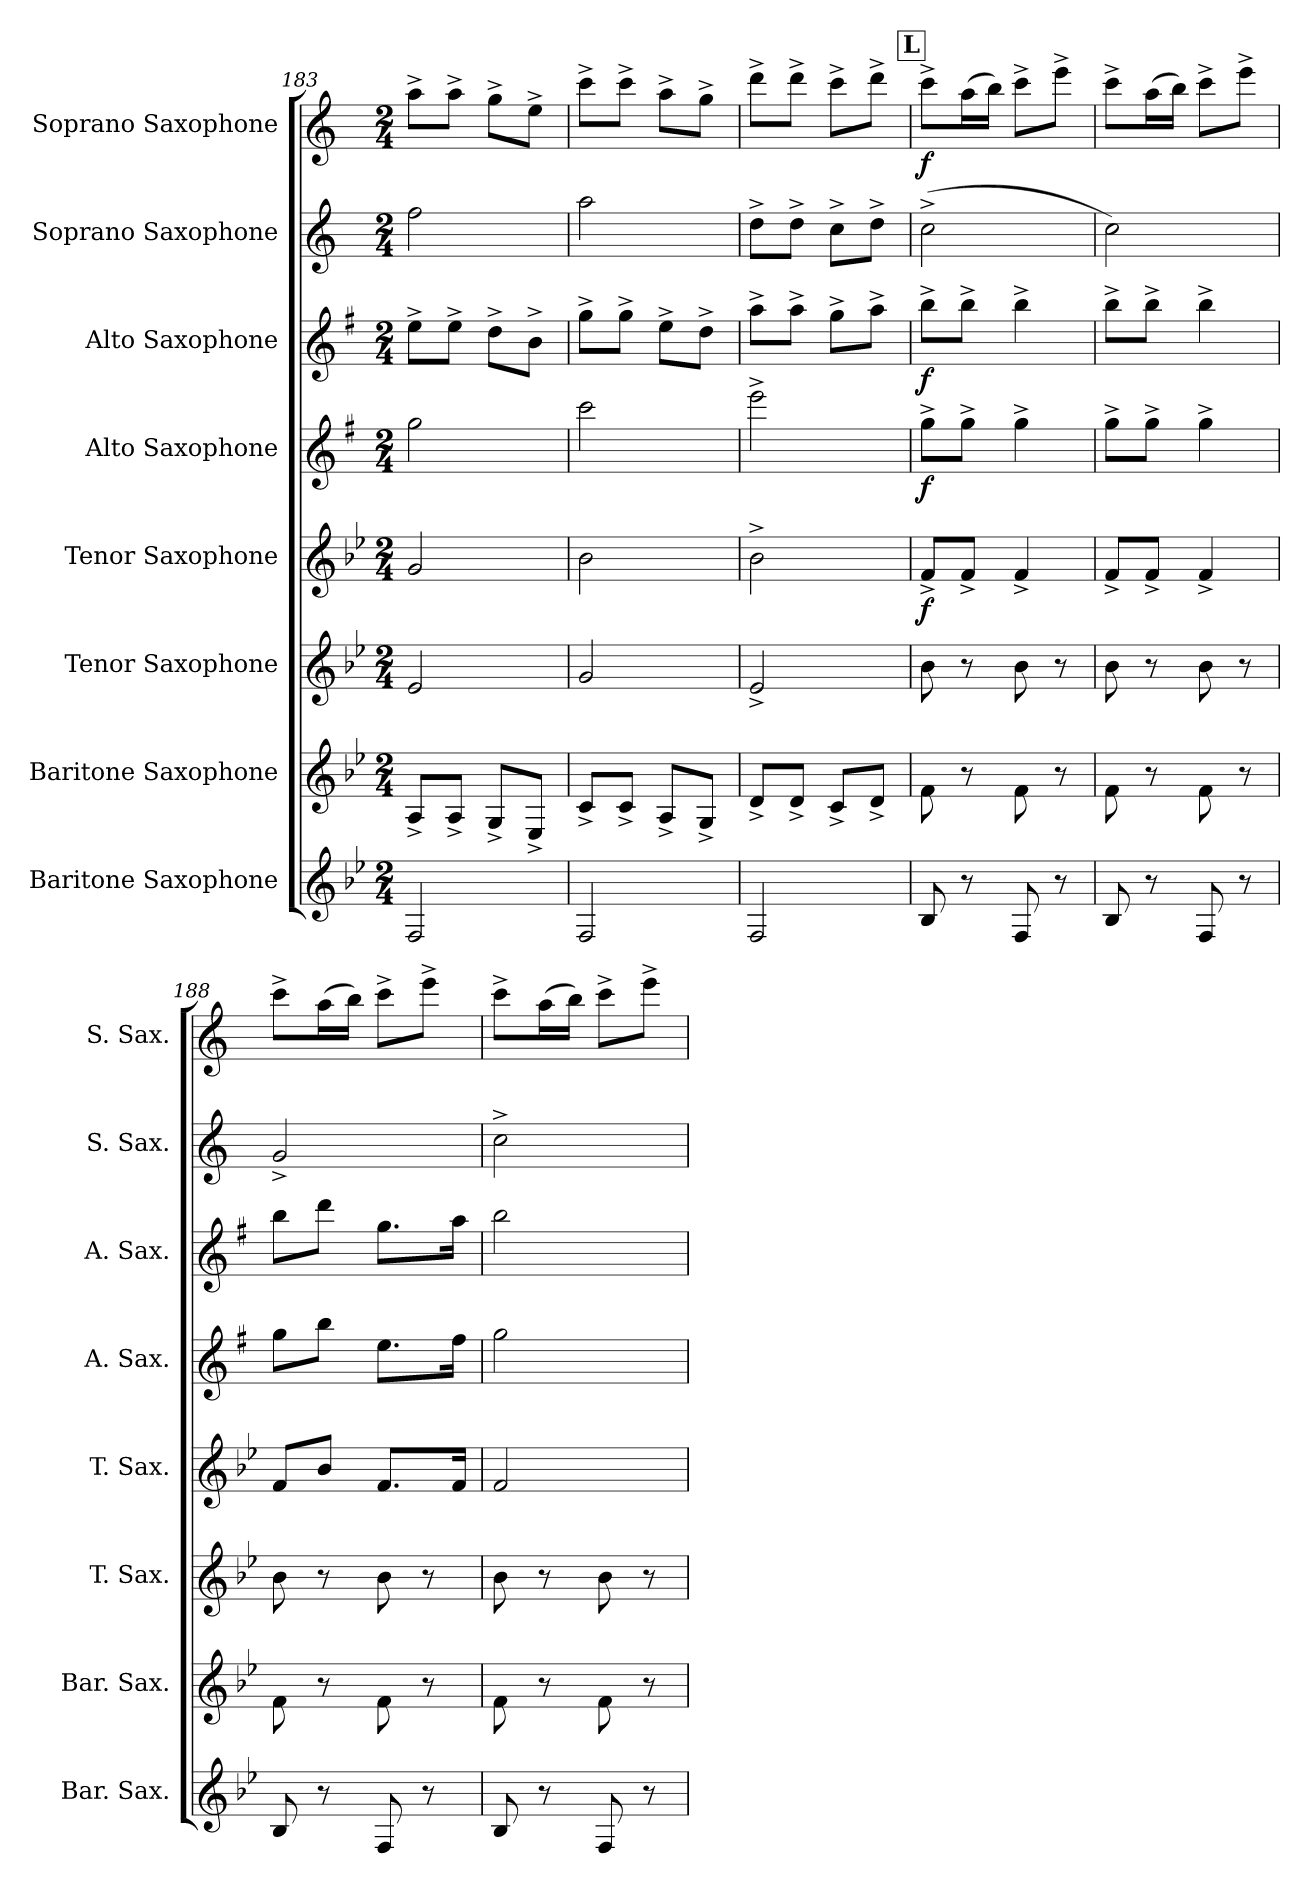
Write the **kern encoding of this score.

**kern	**kern	**kern	**kern	**dynam	**kern	**dynam	**kern	**dynam	**kern	**kern	**dynam
*part8	*part7	*part6	*part5	*part5	*part4	*part4	*part3	*part3	*part2	*part1	*part1
*staff8	*staff7	*staff6	*staff5	*staff5	*staff4	*staff4	*staff3	*staff3	*staff2	*staff1	*staff1
*I"Baritone Saxophone	*I"Baritone Saxophone	*I"Tenor Saxophone	*I"Tenor Saxophone	*	*I"Alto Saxophone	*	*I"Alto Saxophone	*	*I"Soprano Saxophone	*I"Soprano Saxophone	*
*I'Bar. Sax.	*I'Bar. Sax.	*I'T. Sax.	*I'T. Sax.	*	*I'A. Sax.	*	*I'A. Sax.	*	*I'S. Sax.	*I'S. Sax.	*
*clefG2	*clefG2	*clefG2	*clefG2	*	*clefG2	*	*clefG2	*	*clefG2	*clefG2	*
*ITrd12c21	*ITrd12c21	*ITrd8c14	*ITrd8c14	*	*ITrd5c9	*	*ITrd5c9	*	*ITrd1c2	*ITrd1c2	*
*k[b-e-]	*k[b-e-]	*k[b-e-]	*k[b-e-]	*	*k[b-e-]	*	*k[b-e-]	*	*k[b-e-]	*k[b-e-]	*
*M2/4	*M2/4	*M2/4	*M2/4	*	*M2/4	*	*M2/4	*	*M2/4	*M2/4	*
=183	=183	=183	=183	=183	=183	=183	=183	=183	=183	=183	=183
2FF/	8AA^/L	2E-/	2G/	.	2b-\	.	8g^\L	.	2ee-\	8gg^\L	.
.	8AA^/J	.	.	.	.	.	8g^\J	.	.	8gg^\J	.
.	8GG^/L	.	.	.	.	.	8f^\L	.	.	8ff^\L	.
.	8EE-^/J	.	.	.	.	.	8d^\J	.	.	8dd^\J	.
=184	=184	=184	=184	=184	=184	=184	=184	=184	=184	=184	=184
2FF/	8C^/L	2G/	2B-\	.	2ee-\	.	8b-^\L	.	2gg\	8bb-^\L	.
.	8C^/J	.	.	.	.	.	8b-^\J	.	.	8bb-^\J	.
.	8AA^/L	.	.	.	.	.	8g^\L	.	.	8gg^\L	.
.	8GG^/J	.	.	.	.	.	8f^\J	.	.	8ff^\J	.
=185	=185	=185	=185	=185	=185	=185	=185	=185	=185	=185	=185
2FF/	8D^/L	2E-^/	2B-^\	.	2gg^\	.	8cc^\L	.	8cc^\L	8ccc^\L	.
.	8D^/J	.	.	.	.	.	8cc^\J	.	8cc^\J	8ccc^\J	.
.	8C^/L	.	.	.	.	.	8b-^\L	.	8b-^\L	8bb-^\L	.
.	8D^/J	.	.	.	.	.	8cc^\J	.	8cc^\J	8ccc^\J	.
!!LO:PB:g=z
!!LO:REH:place=s1:a:B:fs=14:t=L
=186	=186	=186	=186	=186	=186	=186	=186	=186	=186	=186	=186
!	!	!	!	!LO:DY:b	!	!LO:DY:b	!	!LO:DY:b	!	!	!LO:DY:b
8BB-/	8F\	8B-\	8F^/L	f	8b-^\L	f	8dd^\L	f	(2b-^\	8bb-^\L	f
8r	8r	8r	8F^/J	.	8b-^\J	.	8dd^\J	.	.	(16gg\L	.
.	.	.	.	.	.	.	.	.	.	16aa\JJ)	.
8FF/	8F\	8B-\	4F^/	.	4b-^\	.	4dd^\	.	.	8bb-^\L	.
8r	8r	8r	.	.	.	.	.	.	.	8ddd^\J	.
=187	=187	=187	=187	=187	=187	=187	=187	=187	=187	=187	=187
8BB-/	8F\	8B-\	8F^/L	.	8b-^\L	.	8dd^\L	.	2b-\)	8bb-^\L	.
8r	8r	8r	8F^/J	.	8b-^\J	.	8dd^\J	.	.	(16gg\L	.
.	.	.	.	.	.	.	.	.	.	16aa\JJ)	.
8FF/	8F\	8B-\	4F^/	.	4b-^\	.	4dd^\	.	.	8bb-^\L	.
8r	8r	8r	.	.	.	.	.	.	.	8ddd^\J	.
=188	=188	=188	=188	=188	=188	=188	=188	=188	=188	=188	=188
8BB-/	8F\	8B-\	8F/L	.	8b-\L	.	8dd\L	.	2f^/	8bb-^\L	.
8r	8r	8r	8B-/J	.	8dd\J	.	8ff\J	.	.	(16gg\L	.
.	.	.	.	.	.	.	.	.	.	16aa\JJ)	.
8FF/	8F\	8B-\	8.F/L	.	8.g\L	.	8.b-\L	.	.	8bb-^\L	.
8r	8r	8r	.	.	.	.	.	.	.	8ddd^\J	.
.	.	.	16F/Jk	.	16a\Jk	.	16cc\Jk	.	.	.	.
=189	=189	=189	=189	=189	=189	=189	=189	=189	=189	=189	=189
8BB-/	8F\	8B-\	2F/	.	2b-\	.	2dd\	.	2b-^\	8bb-^\L	.
8r	8r	8r	.	.	.	.	.	.	.	(16gg\L	.
.	.	.	.	.	.	.	.	.	.	16aa\JJ)	.
8FF/	8F\	8B-\	.	.	.	.	.	.	.	8bb-^\L	.
8r	8r	8r	.	.	.	.	.	.	.	8ddd^\J	.
=	=	=	=	=	=	=	=	=	=	=	=
*-	*-	*-	*-	*-	*-	*-	*-	*-	*-	*-	*-
